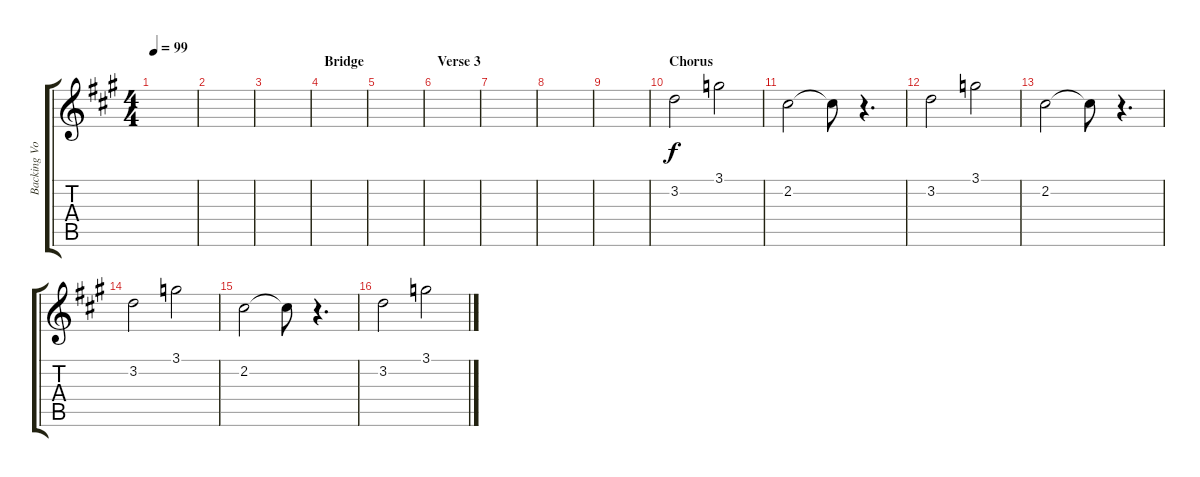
\track ("Backing Vocals" "Backing Vo") {instrument overdrivenguitar}
\staff {score tabs}
\tuning (E4 B3 G3 D3 A2 E2) {hide}
\ts (4 4)
\tempo 99
\clef g2
\ks a
|
|
|
\section ("" "Bridge")
|
|
\section ("" "Verse 3")
|
|
|
|
\section ("" "Chorus")
3.2.2 3.1.2 |
2.2.2 2.2{t}.8 r.4{d} |
3.2.2 3.1.2 |
2.2.2 2.2{t}.8 r.4{d} |
3.2.2 3.1.2 |
2.2.2 2.2{t}.8 r.4{d} |
3.2.2 3.1.2
